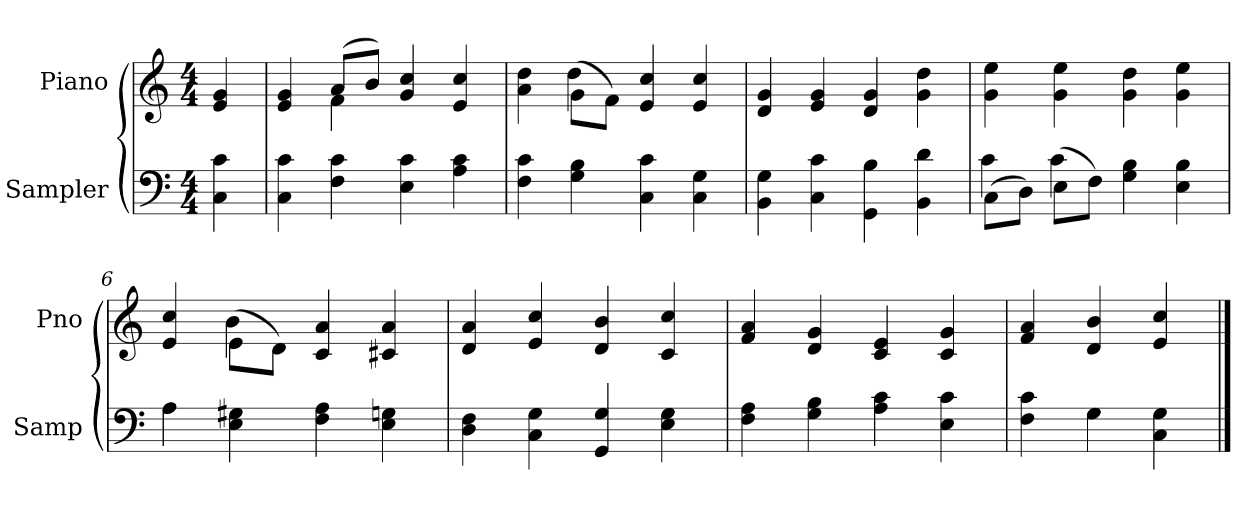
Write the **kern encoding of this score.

**kern	**kern
*part2	*part1
*staff2	*staff1
*I"Sampler	*I"Piano
*I'Samp	*I'Pno
*clefF4	*clefG2
*M4/4	*M4/4
=1	=1
4C 4c	4e 4g
=2	=2
*	*^
4C 4c	4e 4g	4ryy
4F 4c	(8a/L	4f
.	8b/J)	.
4E 4c	4g 4cc	2ryy
4A 4c	4e 4cc	.
=3	=3	=3
4F 4c	4a 4dd	4ryy
4G 4B	(8g\L	4dd
.	8f\J)	.
4C 4c	4e 4cc	2ryy
4C 4G	4e 4cc	.
*	*v	*v
=4	=4
4BB 4G	4d 4g
4C 4c	4e 4g
4GG 4B	4d 4g
4BB 4d	4g 4dd
=5	=5
*^	*
(8C\L	4c	4g 4ee
8D\J)	.	.
(8E\L	4c	4g 4ee
8F\J)	.	.
4G 4B	2ryy	4g 4dd
4E 4B	.	4g 4ee
=6	=6	=6
*	*	*^
4A\	4A	4e 4cc	4ryy
4E 4G#X	2.ryy	(8e\L	4b
.	.	8d\J)	.
4F 4A	.	4c 4a	2ryy
4E 4Gn	.	4c#X 4a	.
*v	*v	*	*
*	*v	*v
=7	=7
4D 4F	4d 4a
4C 4G	4e 4cc
4GG 4G	4d 4b
4E 4G	4c 4cc
=8	=8
4F 4A	4f 4a
4G 4B	4d 4g
4A 4c	4c 4e
4E 4c	4c 4g
=9	=9
*^	*
4F 4c	4ryy	4f 4a
4G\	4G	4d 4b
4C 4G	4ryy	4e 4cc
*v	*v	*
==	==
*-	*-
